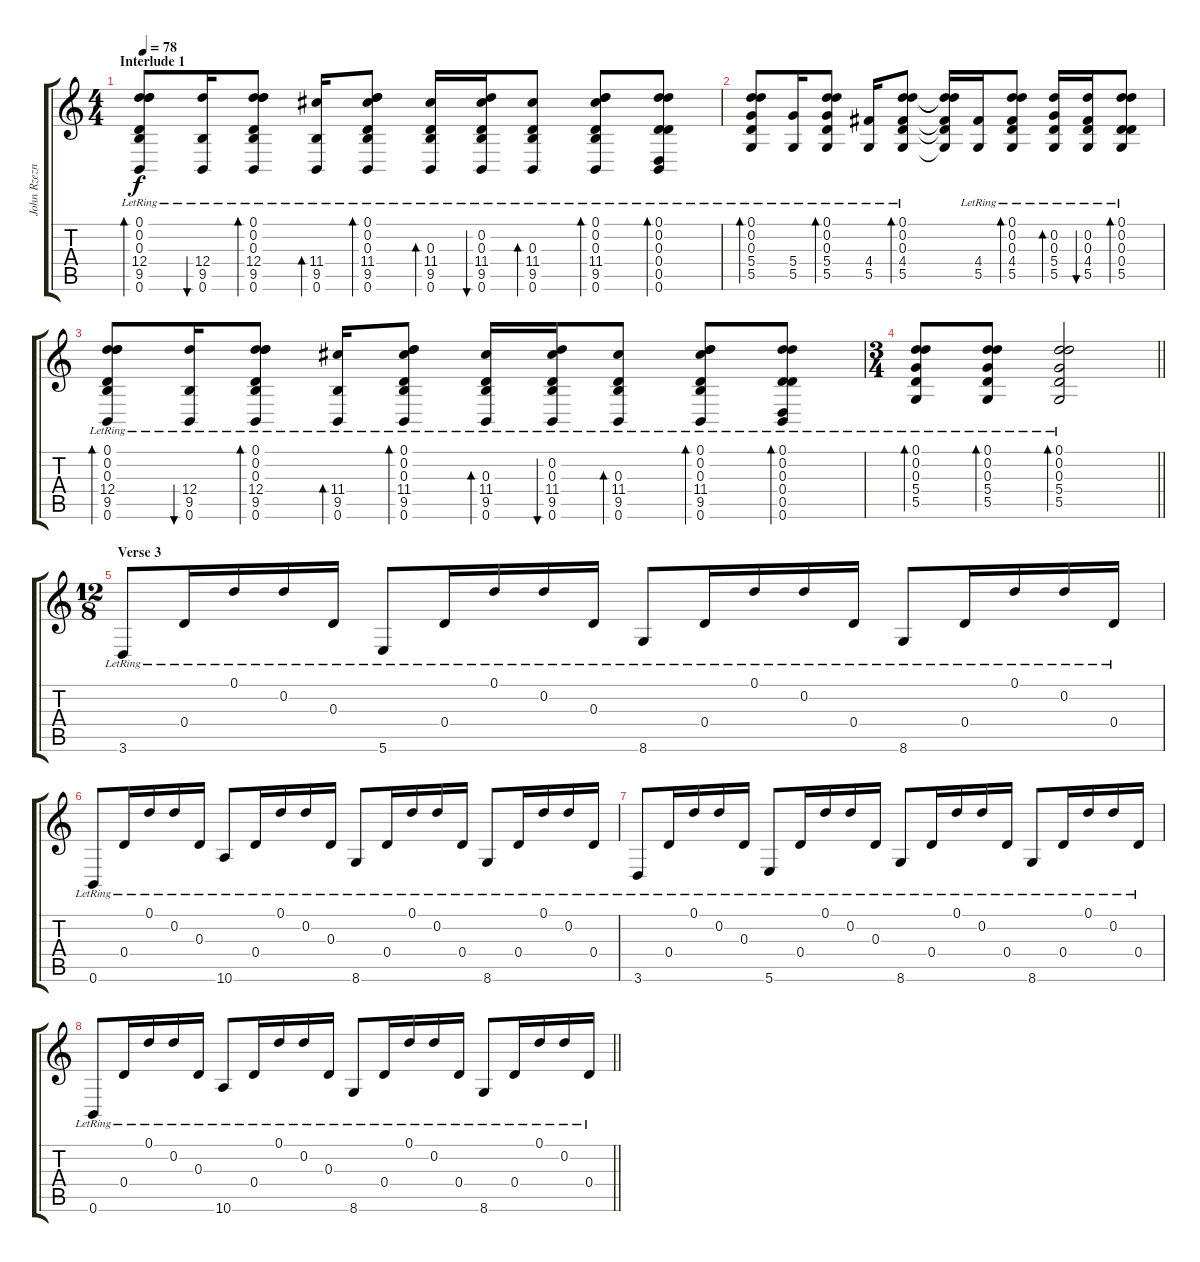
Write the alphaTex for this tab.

\track ("John Rzeznik (Ac. Guitar)" "John Rzezn") {instrument acousticguitarsteel}
\staff {score tabs}
\tuning (D4 D4 D3 D3 D2 B1) {hide}
\ts (4 4)
\section ("" "Interlude 1")
\tempo 78
\clef g2
\ks c
(0.1{lr} 0.2{lr} 0.3{lr} 12.4{lr} 9.5{lr} 0.6{lr}).8{bd 30 dy f} (12.4{lr} 9.5{lr} 0.6{lr}).16{bu 30} (0.1{lr} 0.2{lr} 0.3{lr} 12.4{lr} 9.5{lr} 0.6{lr}).8{bd 30} (11.4{lr} 9.5{lr} 0.6{lr}).16{bd 30} (0.1{lr} 0.2{lr} 0.3{lr} 11.4{lr} 9.5{lr} 0.6{lr}).8{bd 30} (0.3{lr} 11.4{lr} 9.5{lr} 0.6{lr}).16{bd 30} (0.2{lr} 0.3{lr} 11.4{lr} 9.5{lr} 0.6{lr}).16{bu 30} (0.3{lr} 11.4{lr} 9.5{lr} 0.6{lr}).8{bd 30} (0.1{lr} 0.2{lr} 0.3{lr} 11.4{lr} 9.5{lr} 0.6{lr}).8{bd 30} (0.1{lr} 0.2{lr} 0.3{lr} 0.4{lr} 0.5{lr} 0.6{lr}).8{bd 30} |
(0.1{lr} 0.2{lr} 0.3{lr} 5.4{lr} 5.5{lr}).8{bd 30} (5.4{lr} 5.5{lr}).16 (0.1{lr} 0.2{lr} 0.3{lr} 5.4{lr} 5.5{lr}).8{bd 30} (4.4{lr} 5.5{lr}).16 (0.1{lr} 0.2{lr} 0.3{lr} 4.4{lr} 5.5{lr}).8{bd 30} (0.1{t} 0.2{t} 0.3{t} 4.4{t} 5.5{t}).16 (4.4{lr} 5.5{lr}).16 (0.1{lr} 0.2{lr} 0.3{lr} 4.4{lr} 5.5{lr}).8{bd 30} (0.2{lr} 0.3{lr} 5.4{lr} 5.5{lr}).16{bd 30} (0.2{lr} 0.3{lr} 4.4{lr} 5.5{lr}).16{bu 30} (0.1{lr} 0.2{lr} 0.3{lr} 0.4{lr} 5.5{lr}).8{bd 30} |
(0.1{lr} 0.2{lr} 0.3{lr} 12.4{lr} 9.5{lr} 0.6{lr}).8{bd 30} (12.4{lr} 9.5{lr} 0.6{lr}).16{bu 30} (0.1{lr} 0.2{lr} 0.3{lr} 12.4{lr} 9.5{lr} 0.6{lr}).8{bd 30} (11.4{lr} 9.5{lr} 0.6{lr}).16{bd 30} (0.1{lr} 0.2{lr} 0.3{lr} 11.4{lr} 9.5{lr} 0.6{lr}).8{bd 30} (0.3{lr} 11.4{lr} 9.5{lr} 0.6{lr}).16{bd 30} (0.2{lr} 0.3{lr} 11.4{lr} 9.5{lr} 0.6{lr}).16{bu 30} (0.3{lr} 11.4{lr} 9.5{lr} 0.6{lr}).8{bd 30} (0.1{lr} 0.2{lr} 0.3{lr} 11.4{lr} 9.5{lr} 0.6{lr}).8{bd 30} (0.1{lr} 0.2{lr} 0.3{lr} 0.4{lr} 0.5{lr} 0.6{lr}).8{bd 30} |
\ts (3 4)
\barLineRight lightlight
(0.1{lr} 0.2{lr} 0.3{lr} 5.4{lr} 5.5{lr}).8{bd 30} (0.1{lr} 0.2{lr} 0.3{lr} 5.4{lr} 5.5{lr}).8{bd 30} (0.1{lr} 0.2{lr} 0.3{lr} 5.4{lr} 5.5{lr}).2{bd 30} |
\ts (12 8)
\section ("" "Verse 3")
3.6{lr}.8 0.4{lr}.16 0.1{lr}.16 0.2{lr}.16 0.3{lr}.16 5.6{lr}.8 0.4{lr}.16 0.1{lr}.16 0.2{lr}.16 0.3{lr}.16 8.6{lr}.8 0.4{lr}.16 0.1{lr}.16 0.2{lr}.16 0.4{lr}.16 8.6{lr}.8 0.4{lr}.16 0.1{lr}.16 0.2{lr}.16 0.4{lr}.16 |
0.6{lr}.8 0.4{lr}.16 0.1{lr}.16 0.2{lr}.16 0.3{lr}.16 10.6{lr}.8 0.4{lr}.16 0.1{lr}.16 0.2{lr}.16 0.3{lr}.16 8.6{lr}.8 0.4{lr}.16 0.1{lr}.16 0.2{lr}.16 0.4{lr}.16 8.6{lr}.8 0.4{lr}.16 0.1{lr}.16 0.2{lr}.16 0.4{lr}.16 |
3.6{lr}.8 0.4{lr}.16 0.1{lr}.16 0.2{lr}.16 0.3{lr}.16 5.6{lr}.8 0.4{lr}.16 0.1{lr}.16 0.2{lr}.16 0.3{lr}.16 8.6{lr}.8 0.4{lr}.16 0.1{lr}.16 0.2{lr}.16 0.4{lr}.16 8.6{lr}.8 0.4{lr}.16 0.1{lr}.16 0.2{lr}.16 0.4{lr}.16 |
\barLineRight lightlight
0.6{lr}.8 0.4{lr}.16 0.1{lr}.16 0.2{lr}.16 0.3{lr}.16 10.6{lr}.8 0.4{lr}.16 0.1{lr}.16 0.2{lr}.16 0.3{lr}.16 8.6{lr}.8 0.4{lr}.16 0.1{lr}.16 0.2{lr}.16 0.4{lr}.16 8.6{lr}.8 0.4{lr}.16 0.1{lr}.16 0.2{lr}.16 0.4{lr}.16
